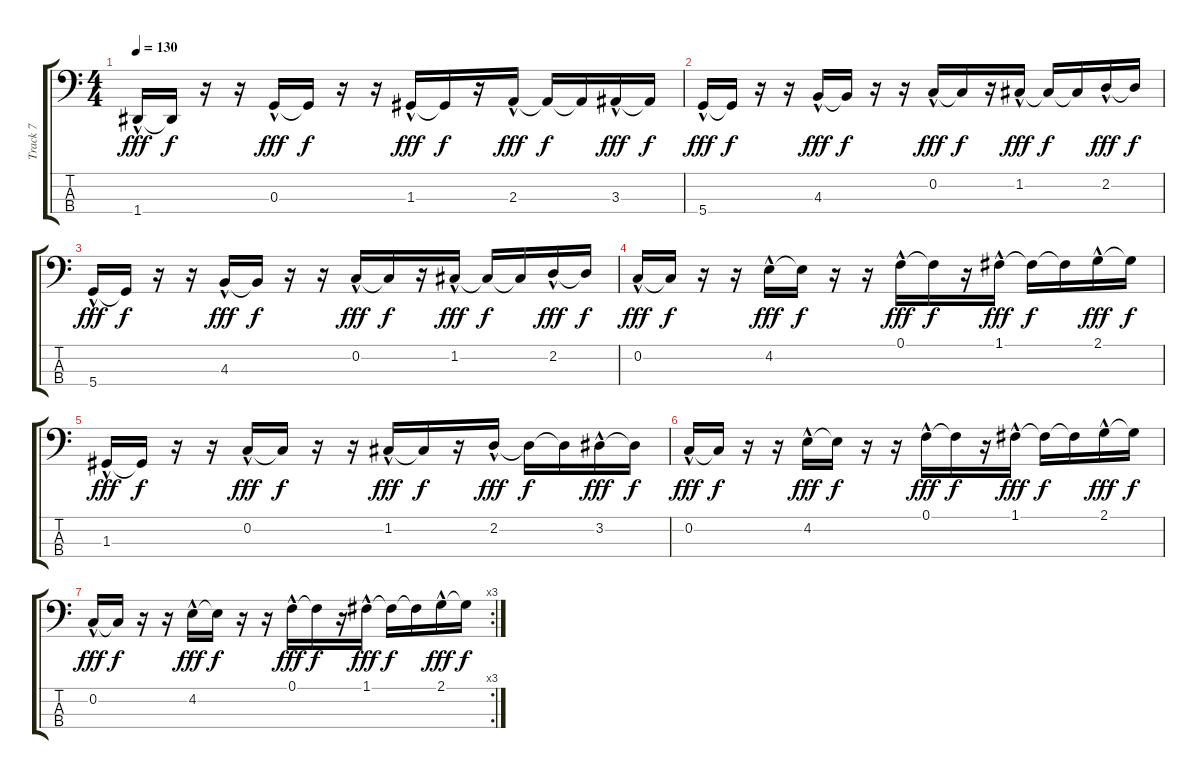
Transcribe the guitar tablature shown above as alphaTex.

\track ("Track 7" "Track 7") {instrument slapbass1 bank 2}
\staff {score tabs}
\tuning (F2 C2 G1 D1) {hide}
\ts (4 4)
\tempo 130
\clef f4
\ks c
1.4{hac}.16{dy fff} 1.4{t}.16{dy f} r.16 r.16 0.3{hac}.16{dy fff} 0.3{t}.16{dy f} r.16 r.16 1.3{hac}.16{dy fff} 1.3{t}.16{dy f} r.16 2.3{hac}.16{dy fff} 2.3{t}.16{dy f} 2.3{t}.16 3.3{hac}.16{dy fff} 3.3{t}.16{dy f} |
5.4{hac}.16{dy fff} 5.4{t}.16{dy f} r.16 r.16 4.3{hac}.16{dy fff} 4.3{t}.16{dy f} r.16 r.16 0.2{hac}.16{dy fff} 0.2{t}.16{dy f} r.16 1.2{hac}.16{dy fff} 1.2{t}.16{dy f} 1.2{t}.16 2.2{hac}.16{dy fff} 2.2{t}.16{dy f} |
5.4{hac}.16{dy fff} 5.4{t}.16{dy f} r.16 r.16 4.3{hac}.16{dy fff} 4.3{t}.16{dy f} r.16 r.16 0.2{hac}.16{dy fff} 0.2{t}.16{dy f} r.16 1.2{hac}.16{dy fff} 1.2{t}.16{dy f} 1.2{t}.16 2.2{hac}.16{dy fff} 2.2{t}.16{dy f} |
0.2{hac}.16{dy fff} 0.2{t}.16{dy f} r.16 r.16 4.2{hac}.16{dy fff} 4.2{t}.16{dy f} r.16 r.16 0.1{hac}.16{dy fff} 0.1{t}.16{dy f} r.16 1.1{hac}.16{dy fff} 1.1{t}.16{dy f} 1.1{t}.16 2.1{hac}.16{dy fff} 2.1{t}.16{dy f} |
1.3{hac}.16{dy fff} 1.3{t}.16{dy f} r.16 r.16 0.2{hac}.16{dy fff} 0.2{t}.16{dy f} r.16 r.16 1.2{hac}.16{dy fff} 1.2{t}.16{dy f} r.16 2.2{hac}.16{dy fff} 2.2{t}.16{dy f} 2.2{t}.16 3.2{hac}.16{dy fff} 3.2{t}.16{dy f} |
0.2{hac}.16{dy fff} 0.2{t}.16{dy f} r.16 r.16 4.2{hac}.16{dy fff} 4.2{t}.16{dy f} r.16 r.16 0.1{hac}.16{dy fff} 0.1{t}.16{dy f} r.16 1.1{hac}.16{dy fff} 1.1{t}.16{dy f} 1.1{t}.16 2.1{hac}.16{dy fff} 2.1{t}.16{dy f} |
\rc 3
0.2{hac}.16{dy fff} 0.2{t}.16{dy f} r.16 r.16 4.2{hac}.16{dy fff} 4.2{t}.16{dy f} r.16 r.16 0.1{hac}.16{dy fff} 0.1{t}.16{dy f} r.16 1.1{hac}.16{dy fff} 1.1{t}.16{dy f} 1.1{t}.16 2.1{hac}.16{dy fff} 2.1{t}.16{dy f}
